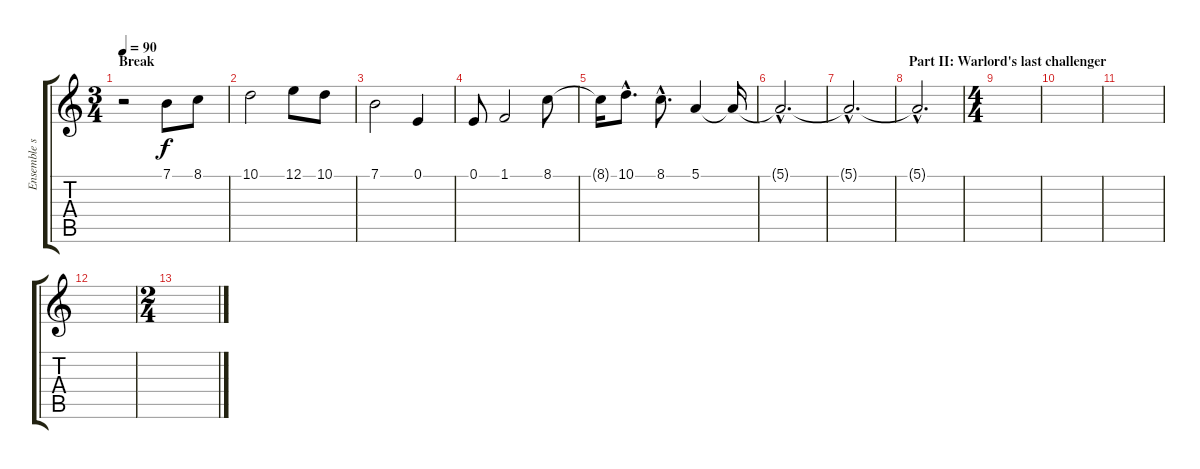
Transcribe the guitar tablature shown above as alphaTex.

\track ("Ensemble string" "Ensemble s") {instrument stringensemble1}
\staff {score tabs}
\tuning (E4 B3 G3 D3 A2 E2) {hide}
\ts (3 4)
\section ("" "Break")
\tempo 90
\clef g2
\ks c
r.2{dy f} 7.1.8 8.1.8 |
10.1.2 12.1.8 10.1.8 |
7.1.2 0.1.4 |
0.1.8 1.1.2 8.1.8 |
8.1{t}.16 10.1{hac}.8{d} 8.1{hac}.8{d} 5.1.4 5.1{t}.16 |
5.1{hac t}.2{d volume 4} |
5.1{hac t}.2{d} |
\section ("" "Part II: Warlord's last challenger")
5.1{hac t}.2{d} |
\ts (4 4)
|
|
|
|
\ts (2 4)
